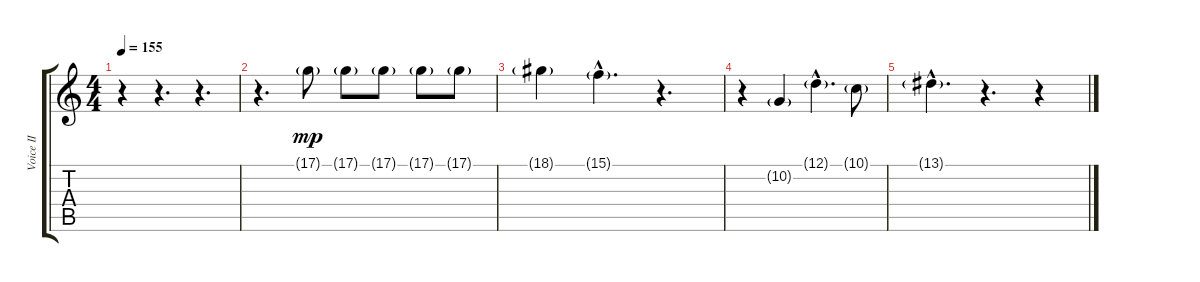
\track ("Voice II" "Voice II") {instrument englishhorn}
\staff {score tabs}
\tuning (D4 A3 F3 C3 G2 C2) {hide}
\ts (4 4)
\tempo 155
\clef g2
\ks c
r.4{dy mp} r.4{d} r.4{d} |
r.4{d} 17.1{g}.8 17.1{g}.8 17.1{g}.8 17.1{g}.8 17.1{g}.8 |
18.1{g}.4 15.1{g hac}.4{d} r.4{d} |
r.4 10.2{g}.4 12.1{g hac}.4{d} 10.1{g}.8 |
13.1{g hac}.4{d} r.4{d} r.4
